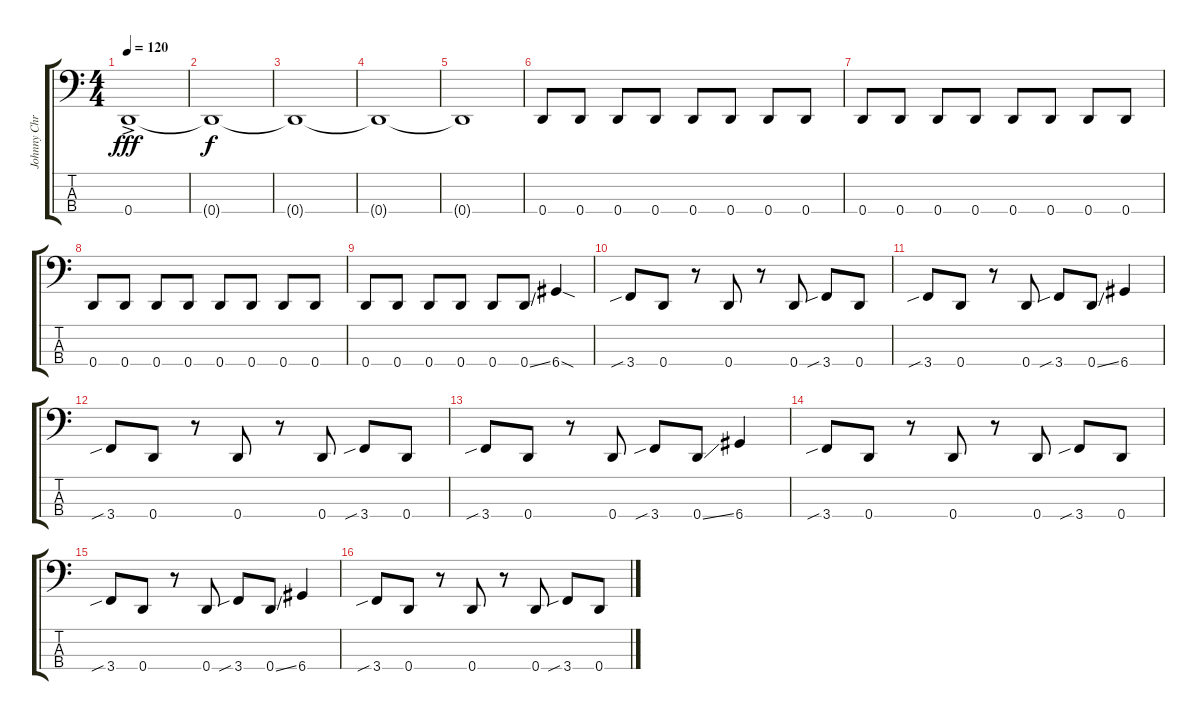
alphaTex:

\track ("Johnny Christ" "Johnny Chr") {instrument electricbasspick}
\staff {score tabs}
\tuning (G2 D2 A1 D1) {hide}
\ts (4 4)
\tempo 120
\clef f4
\ks c
0.4{ac}.1{dy fff} |
0.4{t}.1{dy f} |
0.4{t}.1 |
0.4{t}.1 |
0.4{t}.1 |
0.4.8 0.4.8 0.4.8 0.4.8 0.4.8 0.4.8 0.4.8 0.4.8 |
0.4.8 0.4.8 0.4.8 0.4.8 0.4.8 0.4.8 0.4.8 0.4.8 |
0.4.8 0.4.8 0.4.8 0.4.8 0.4.8 0.4.8 0.4.8 0.4.8 |
0.4.8 0.4.8 0.4.8 0.4.8 0.4.8 0.4{ss}.8 6.4{sod}.4 |
3.4{sib}.8 0.4.8 r.8 0.4.8 r.8 0.4.8 3.4{sib}.8 0.4.8 |
3.4{sib}.8 0.4.8 r.8 0.4.8 3.4{sib}.8 0.4{ss}.8 6.4.4 |
3.4{sib}.8 0.4.8 r.8 0.4.8 r.8 0.4.8 3.4{sib}.8 0.4.8 |
3.4{sib}.8 0.4.8 r.8 0.4.8 3.4{sib}.8 0.4{ss}.8 6.4.4 |
3.4{sib}.8 0.4.8 r.8 0.4.8 r.8 0.4.8 3.4{sib}.8 0.4.8 |
3.4{sib}.8 0.4.8 r.8 0.4.8 3.4{sib}.8 0.4{ss}.8 6.4.4 |
3.4{sib}.8 0.4.8 r.8 0.4.8 r.8 0.4.8 3.4{sib}.8 0.4.8
